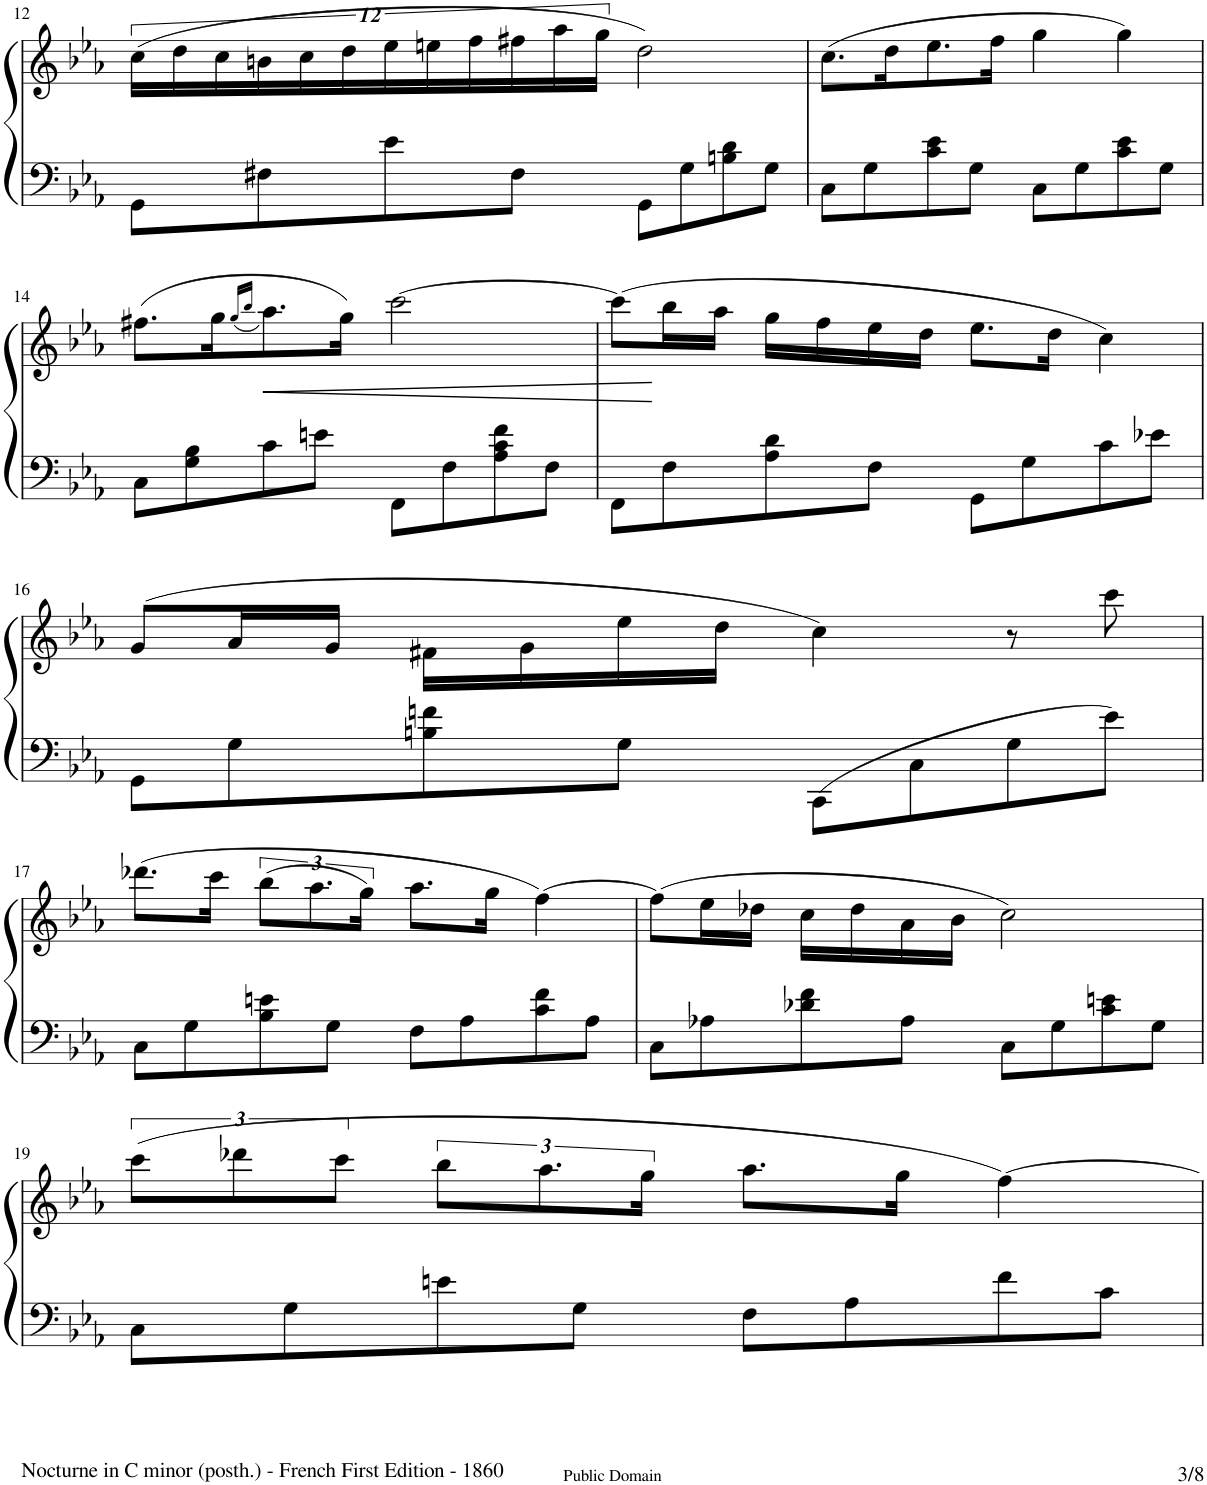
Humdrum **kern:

**kern	**kern
*part1	*part1
*staff2	*staff1
*I"Piano.	*
*I'Pno	*
!!LO:PB:g=z
*clefF4	*clefG2
*k[b-e-a-]	*k[b-e-a-]
*M4/4	*M4/4
*met(c)	*met(c)
=12	=12
8GG\L	(24cc\LL
.	24dd\
.	24cc\
8F#X\	24bn\
.	24cc\
.	24dd\
8e-\	24ee-\
.	24een\
.	24ff\
8F#\J	24ff#X\
.	24aa-\
.	24gg\JJ
8GG\L	2dd\)
8G\	.
8Bn\ 8d\	.
8G\J	.
=13	=13
8C\L	(8.cc\L
8G\	.
.	16dd\K
8c\ 8e-\	8.ee-\
8G\J	.
.	16ff\Jk
8C\L	4gg\
8G\	.
8c\ 8e-\	4gg\)
8G\J	.
!!LO:LB:g=z
=14	=14
8C\L	(8.ff#X\L
8G\ 8B-\	.
.	16gg\K
.	(16qgg/LL
.	16qbb-/JJ
8c\	8.aa-\)
8en\J	.
.	16gg\Jk)
8FF\L	[2ccc\
8F\	.
8A-\ 8c\ 8f\	.
8F\J	.
=15	=15
8FF\L	(8ccc\L]
8F\	16bb-\L
.	16aa-\JJ
8A-\ 8d\	16gg\LL
.	16ff\
8F\J	16ee-\
.	16dd\JJ
8GG\L	8.ee-\L
8G\	.
.	16dd\Jk
8c\	4cc\)
8e-X\J	.
!!LO:LB:g=z
=16	=16
8GG\L	(8g/L
8G\	16a-/L
.	16g/JJ
8Bn\ 8fn\	16f#X\LL
.	16g\
8G\J	16ee-\
.	16dd\JJ
8CC\L	4cc\)
8C\	.
8G\	8r
8e-\J	8ccc\
!!LO:LB:g=z
=17	=17
8C\L	(8.ddd-X\L
8G\	.
.	16ccc\Jk
8B-\ 8en\	(12bb-\L
.	12.aa-\
8G\J	.
.	24gg\Jk)
8F\L	8.aa-\L
8A-\	.
.	16gg\Jk
8c\ 8f\	[4ff\)
8A-\J	.
=18	=18
8C\L	(8ff\L]
8A-X\	16ee-\L
.	16dd-X\JJ
8d-X\ 8f\	16cc\LL
.	16dd-\
8A-\J	16a-\
.	16b-\JJ
8C\L	2cc\)
8G\	.
8c\ 8en\	.
8G\J	.
!!LO:LB:g=z
=19	=19
8C\L	(12ccc\L
.	12ddd-X\
8G\	.
.	12ccc\J
8en\	12bb-\L
.	12.aa-\
8G\J	.
.	24gg\Jk
8F\L	8.aa-\L
8A-\	.
.	16gg\Jk
8f\	[4ff\)
8c\J	.
=	=
*-	*-
